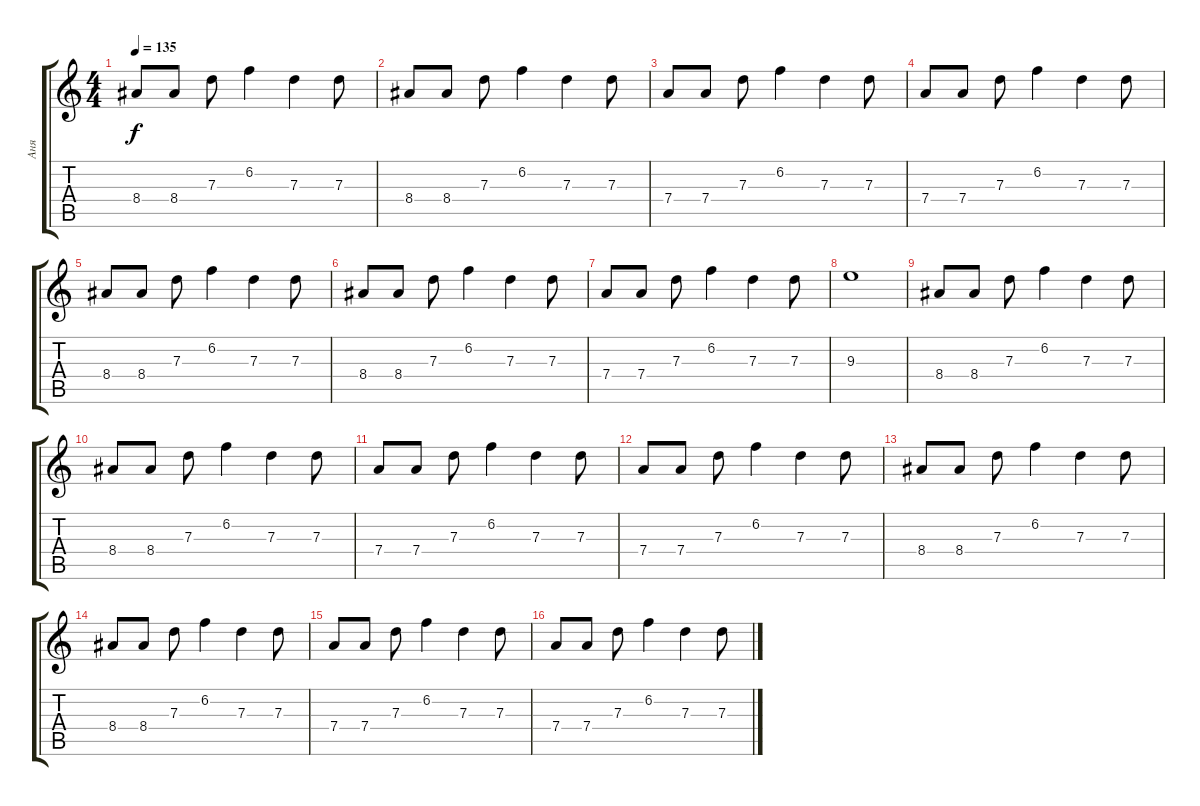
\track ("Аня" "Аня") {instrument distortionguitar}
\staff {score tabs}
\tuning (E4 B3 G3 D3 A2 E2) {hide}
\ts (4 4)
\tempo 135
\clef g2
\ks c
8.4.8{dy f} 8.4.8 7.3.8 6.2.4 7.3.4 7.3.8 |
8.4.8 8.4.8 7.3.8 6.2.4 7.3.4 7.3.8 |
7.4.8 7.4.8 7.3.8 6.2.4 7.3.4 7.3.8 |
7.4.8 7.4.8 7.3.8 6.2.4 7.3.4 7.3.8 |
8.4.8 8.4.8 7.3.8 6.2.4 7.3.4 7.3.8 |
8.4.8 8.4.8 7.3.8 6.2.4 7.3.4 7.3.8 |
7.4.8 7.4.8 7.3.8 6.2.4 7.3.4 7.3.8 |
9.3.1 |
8.4.8 8.4.8 7.3.8 6.2.4 7.3.4 7.3.8 |
8.4.8 8.4.8 7.3.8 6.2.4 7.3.4 7.3.8 |
7.4.8 7.4.8 7.3.8 6.2.4 7.3.4 7.3.8 |
7.4.8 7.4.8 7.3.8 6.2.4 7.3.4 7.3.8 |
8.4.8 8.4.8 7.3.8 6.2.4 7.3.4 7.3.8 |
8.4.8 8.4.8 7.3.8 6.2.4 7.3.4 7.3.8 |
7.4.8 7.4.8 7.3.8 6.2.4 7.3.4 7.3.8 |
7.4.8 7.4.8 7.3.8 6.2.4 7.3.4 7.3.8
